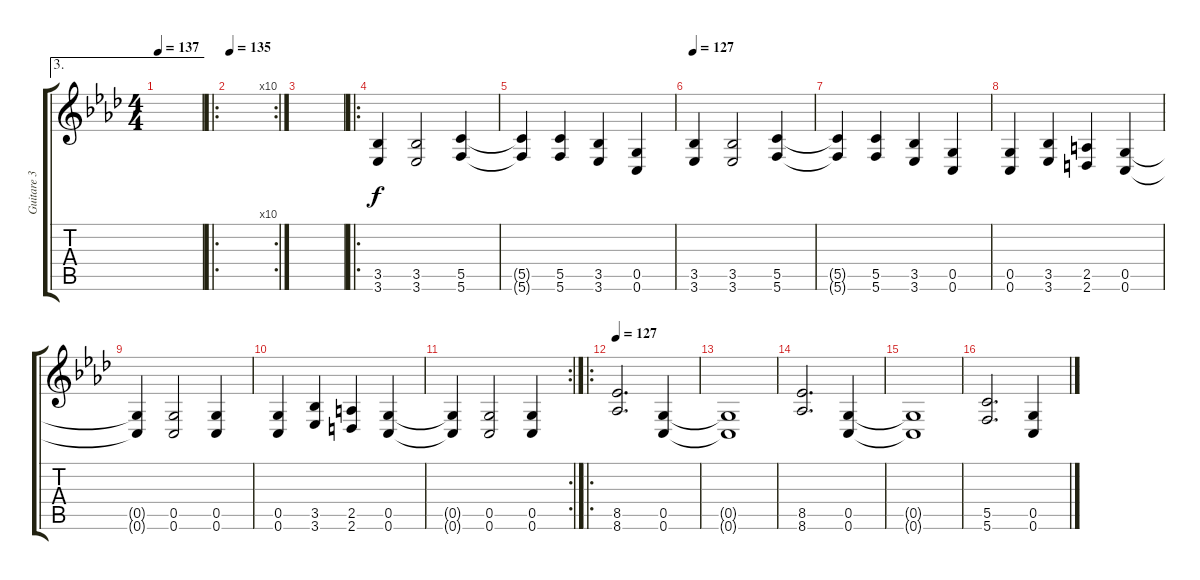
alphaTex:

\track ("Guitare 3" "Guitare 3") {instrument distortionguitar}
\staff {score tabs}
\tuning (E4 C4 G3 C3 G2 C2) {hide}
\ae 3
\ts (4 4)
\tempo 137
\clef g2
\ks ab
|
\ro
\rc 10
\tempo 135
|
|
\ro
(3.5 3.6).4 (3.5 3.6).2 (5.5 5.6).4 |
(5.5{t} 5.6{t}).4 (5.5 5.6).4 (3.5 3.6).4 (0.5 0.6).4 |
\tempo 127
(3.5 3.6).4 (3.5 3.6).2 (5.5 5.6).4 |
(5.5{t} 5.6{t}).4 (5.5 5.6).4 (3.5 3.6).4 (0.5 0.6).4 |
(0.5 0.6).4 (3.5 3.6).4 (2.5 2.6).4 (0.5 0.6).4 |
(0.5{t} 0.6{t}).4 (0.5 0.6).2 (0.5 0.6).4 |
(0.5 0.6).4 (3.5 3.6).4 (2.5 2.6).4 (0.5 0.6).4 |
\rc 2
(0.5{t} 0.6{t}).4 (0.5 0.6).2 (0.5 0.6).4 |
\ro
\tempo 127
(8.5 8.6).2{d} (0.5 0.6).4 |
(0.5{t} 0.6{t}).1 |
(8.5 8.6).2{d} (0.5 0.6).4 |
(0.5{t} 0.6{t}).1 |
(5.5 5.6).2{d} (0.5 0.6).4
